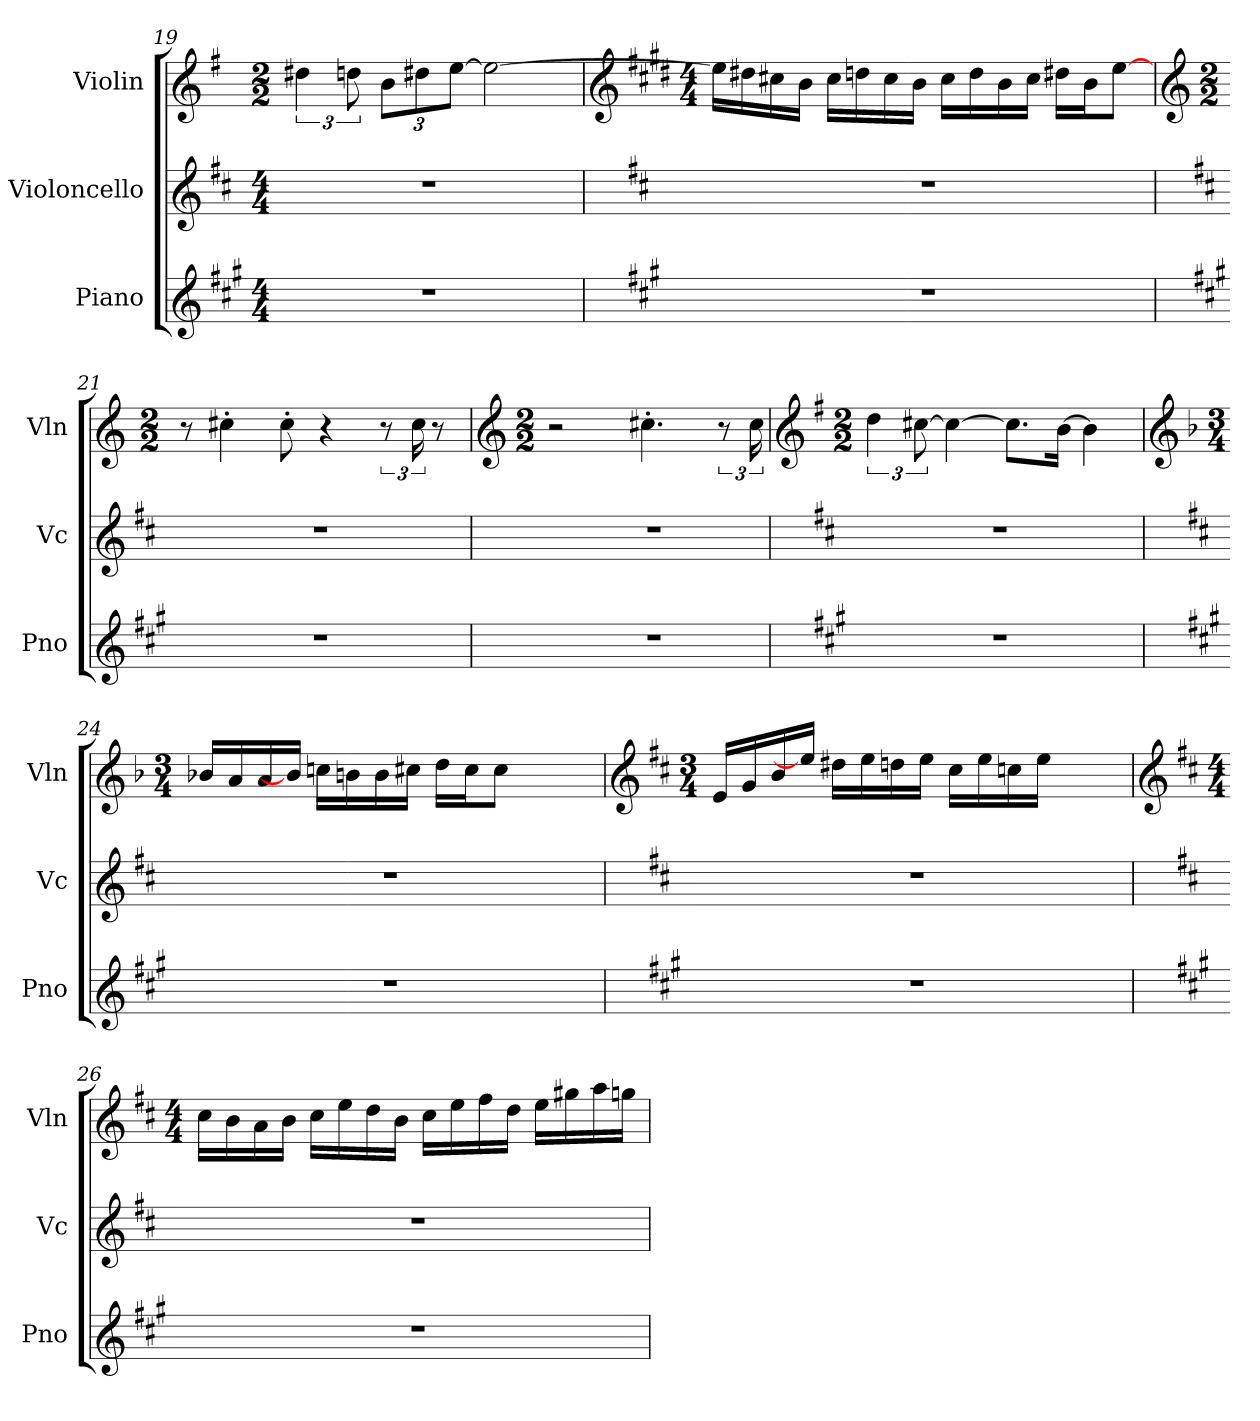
**kern	**kern	**kern
*part3	*part2	*part1
*staff3	*staff2	*staff1
*I"Piano	*I"Violoncello	*I"Violin
*I'Pno	*I'Vc	*I'Vln
!!LO:LB:g=z
*clefG2	*clefG2	*clefG2
*k[f#c#g#]	*k[f#c#]	*k[f#]
*M4/4	*M4/4	*M2/2
*MM130	*MM130	*MM130
=19	=19	=19
1r	1r	6dd#X\
.	.	12ddn\
*	*	*Xbrackettup
.	.	12b\L
.	.	12dd#X\
.	.	[12ee\J
.	.	2ee\_
=20	=20	=20
*	*	*clefG2
*	*	*k[f#c#g#d#]
*	*	*M4/4
*	*	*MM104
1r	1r	16ee\LL]
.	.	16dd#X\
.	.	16cc#X\
.	.	16b\JJ
.	.	16cc#\LL
.	.	16ddn\
.	.	16cc#\
.	.	16b\JJ
.	.	16cc#\LL
.	.	16dd\
.	.	16b\
.	.	16cc#\JJ
.	.	16dd#X\LL
.	.	16b\J
.	.	[8ee\J
=21	=21	=21
*	*	*clefG2
*	*	*k[]
*	*	*M2/2
*	*	*MM104
1r	1r	8r
.	.	4cc#X'\
.	.	8cc#'\
.	.	4r
*	*	*brackettup
.	.	12r
.	.	24cc#\
.	.	8r
!!LO:LB:g=z
=22	=22	=22
*	*	*clefG2
*	*	*M2/2
*	*	*MM104
1r	1r	2r
.	.	4.cc#X'\
.	.	12r
.	.	24cc#\
=23	=23	=23
*	*	*clefG2
*	*	*k[f#]
*	*	*M2/2
*	*	*MM130
1r	1r	6dd\
.	.	[12cc#\
.	.	4cc#\_
.	.	8.cc#\L]
.	.	[16b\Jk
.	.	4b\_
=24	=24	=24
*	*	*clefG2
*	*	*k[b-]
*	*	*M3/4
*	*	*MM78
1r	1r	16b-X/LL
.	.	16a/
.	.	16a/
.	.	16b/JJ]
.	.	16ccn\LL
.	.	16bn\
.	.	16b\
.	.	16cc#X\JJ
.	.	16dd\LL
.	.	16cc#\J
.	.	8cc#\J
.	.	4ryy
!!LO:LB:g=z
=25	=25	=25
*	*	*clefG2
*	*	*k[f#c#]
*	*	*M3/4
*	*	*MM102
1r	1r	16e/LL
.	.	16g/
.	.	16b/
.	.	16ee/JJ]
.	.	16dd#X\LL
.	.	16ee\
.	.	16ddn\
.	.	16ee\JJ
.	.	16cc#\LL
.	.	16ee\
.	.	16ccn\
.	.	16ee\JJ
.	.	4ryy
=26	=26	=26
*	*	*clefG2
*	*	*k[f#c#]
*	*	*M4/4
*	*	*MM58
1r	1r	16cc#\LL
.	.	16b\
.	.	16a\
.	.	16b\JJ
.	.	16cc#\LL
.	.	16ee\
.	.	16dd\
.	.	16b\JJ
.	.	16cc#\LL
.	.	16ee\
.	.	16ff#\
.	.	16dd\JJ
.	.	16ee\LL
.	.	16gg#X\
.	.	16aa\
.	.	16ggn\JJ
=	=	=
*-	*-	*-
